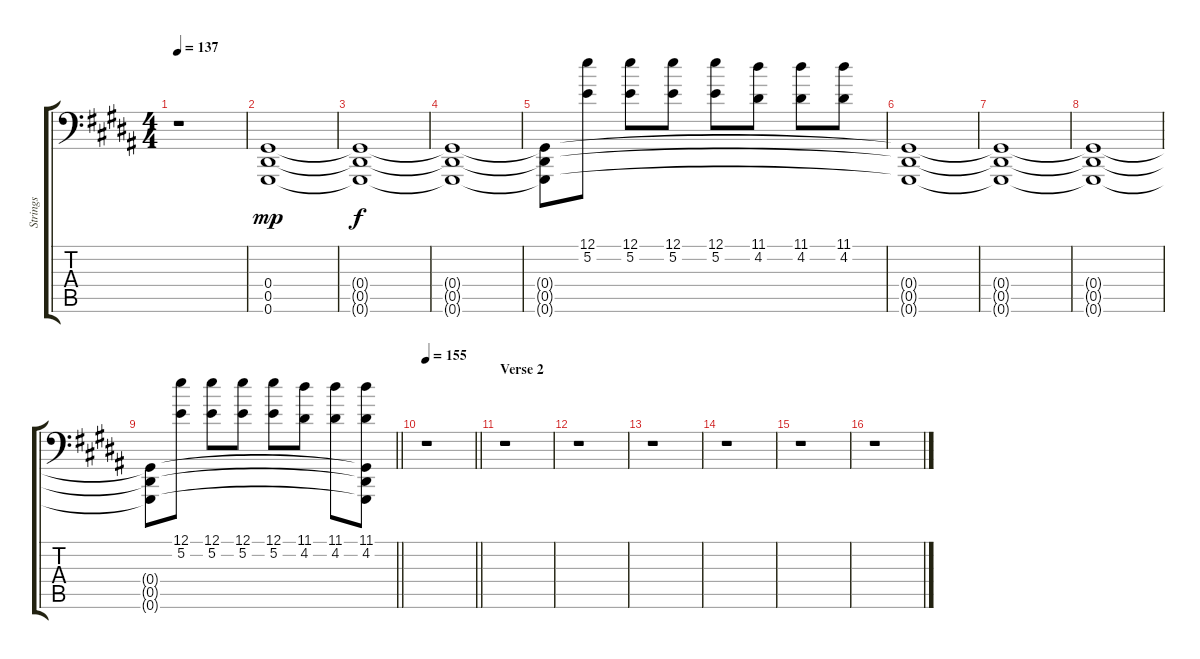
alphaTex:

\track ("Strings" "Strings") {instrument stringensemble1}
\staff {score tabs}
\tuning (E4 B3 G3 Ab2 Eb2 Ab1) {hide}
\ts (4 4)
\tempo 137
\clef f4
\ks g#minor
r.1{dy mp} |
(0.4 0.5 0.6).1 |
(0.4{t} 0.5{t} 0.6{t}).1{dy f} |
(0.4{t} 0.5{t} 0.6{t}).1 |
(0.4{t} 0.5{t} 0.6{t}).8 (12.1 5.2).8 (12.1 5.2).8 (12.1 5.2).8 (12.1 5.2).8 (11.1 4.2).8 (11.1 4.2).8 (11.1 4.2).8 |
(0.4{t} 0.5{t} 0.6{t}).1 |
(0.4{t} 0.5{t} 0.6{t}).1 |
(0.4{t} 0.5{t} 0.6{t}).1 |
\barLineRight lightlight
(0.4{t} 0.5{t} 0.6{t}).8 (12.1 5.2).8 (12.1 5.2).8 (12.1 5.2).8 (12.1 5.2).8 (11.1 4.2).8 (11.1 4.2).8 (11.1 4.2 0.4{t} 0.5{t} 0.6{t}).8 |
\tempo 155
\barLineRight lightlight
r.1 |
\section ("" "Verse 2")
r.1 |
r.1 |
r.1 |
r.1 |
r.1 |
r.1
